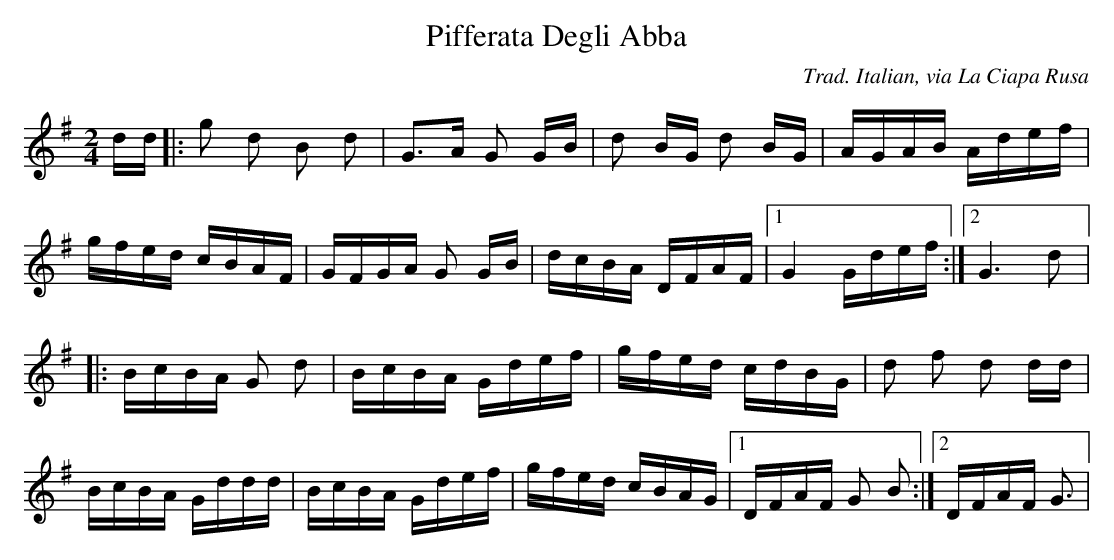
X:1
T:Pifferata Degli Abba
M:2/4
L:1/16
O:Trad. Italian, via La Ciapa Rusa
K:G
dd |: g2 d2 B2 d2 | G3A G2 GB | d2 BG d2 BG | AGAB Adef |
gfed cBAF | GFGA G2 GB | dcBA DFAF |1G4 Gdef :|2 G6 d2 |:
BcBA G2 d2 | BcBA Gdef | gfed cdBG | d2 f2 d2 dd |
BcBA Gddd | BcBA Gdef | gfed cBAG |1 DFAF G2 B2 :|2 DFAF G3 |
